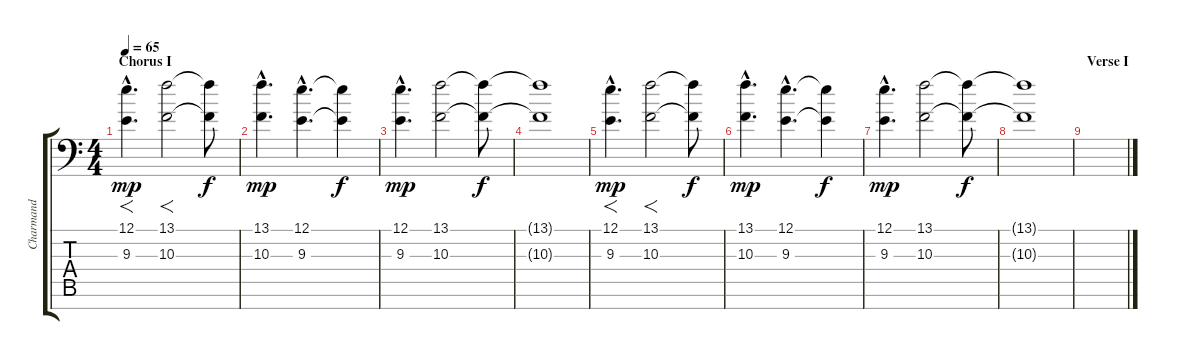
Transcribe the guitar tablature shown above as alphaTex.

\track ("Charmand" "Charmand") {instrument stringensemble2}
\staff {score tabs}
\tuning (E4 B3 G3 D3 A2 E2 C-1) {hide}
\ts (4 4)
\section ("" "Chorus I")
\tempo 65
\clef f4
\ks c
(12.1{hac} 9.3{hac}).4{f d dy mp} (13.1 10.3).2{f} (13.1{t} 10.3{t}).8{dy f} |
(13.1{hac} 10.3{hac}).4{d dy mp} (12.1{hac} 9.3{hac}).4{d} (12.1{t} 9.3{t}).4{dy f} |
(12.1{hac} 9.3{hac}).4{d dy mp} (13.1 10.3).2 (13.1{t} 10.3{t}).8{dy f} |
(13.1{t} 10.3{t}).1 |
(12.1{hac} 9.3{hac}).4{f d dy mp} (13.1 10.3).2{f} (13.1{t} 10.3{t}).8{dy f} |
(13.1{hac} 10.3{hac}).4{d dy mp} (12.1{hac} 9.3{hac}).4{d} (12.1{t} 9.3{t}).4{dy f} |
(12.1{hac} 9.3{hac}).4{d dy mp} (13.1 10.3).2 (13.1{t} 10.3{t}).8{dy f} |
(13.1{t} 10.3{t}).1 |
\section ("" "Verse I")
